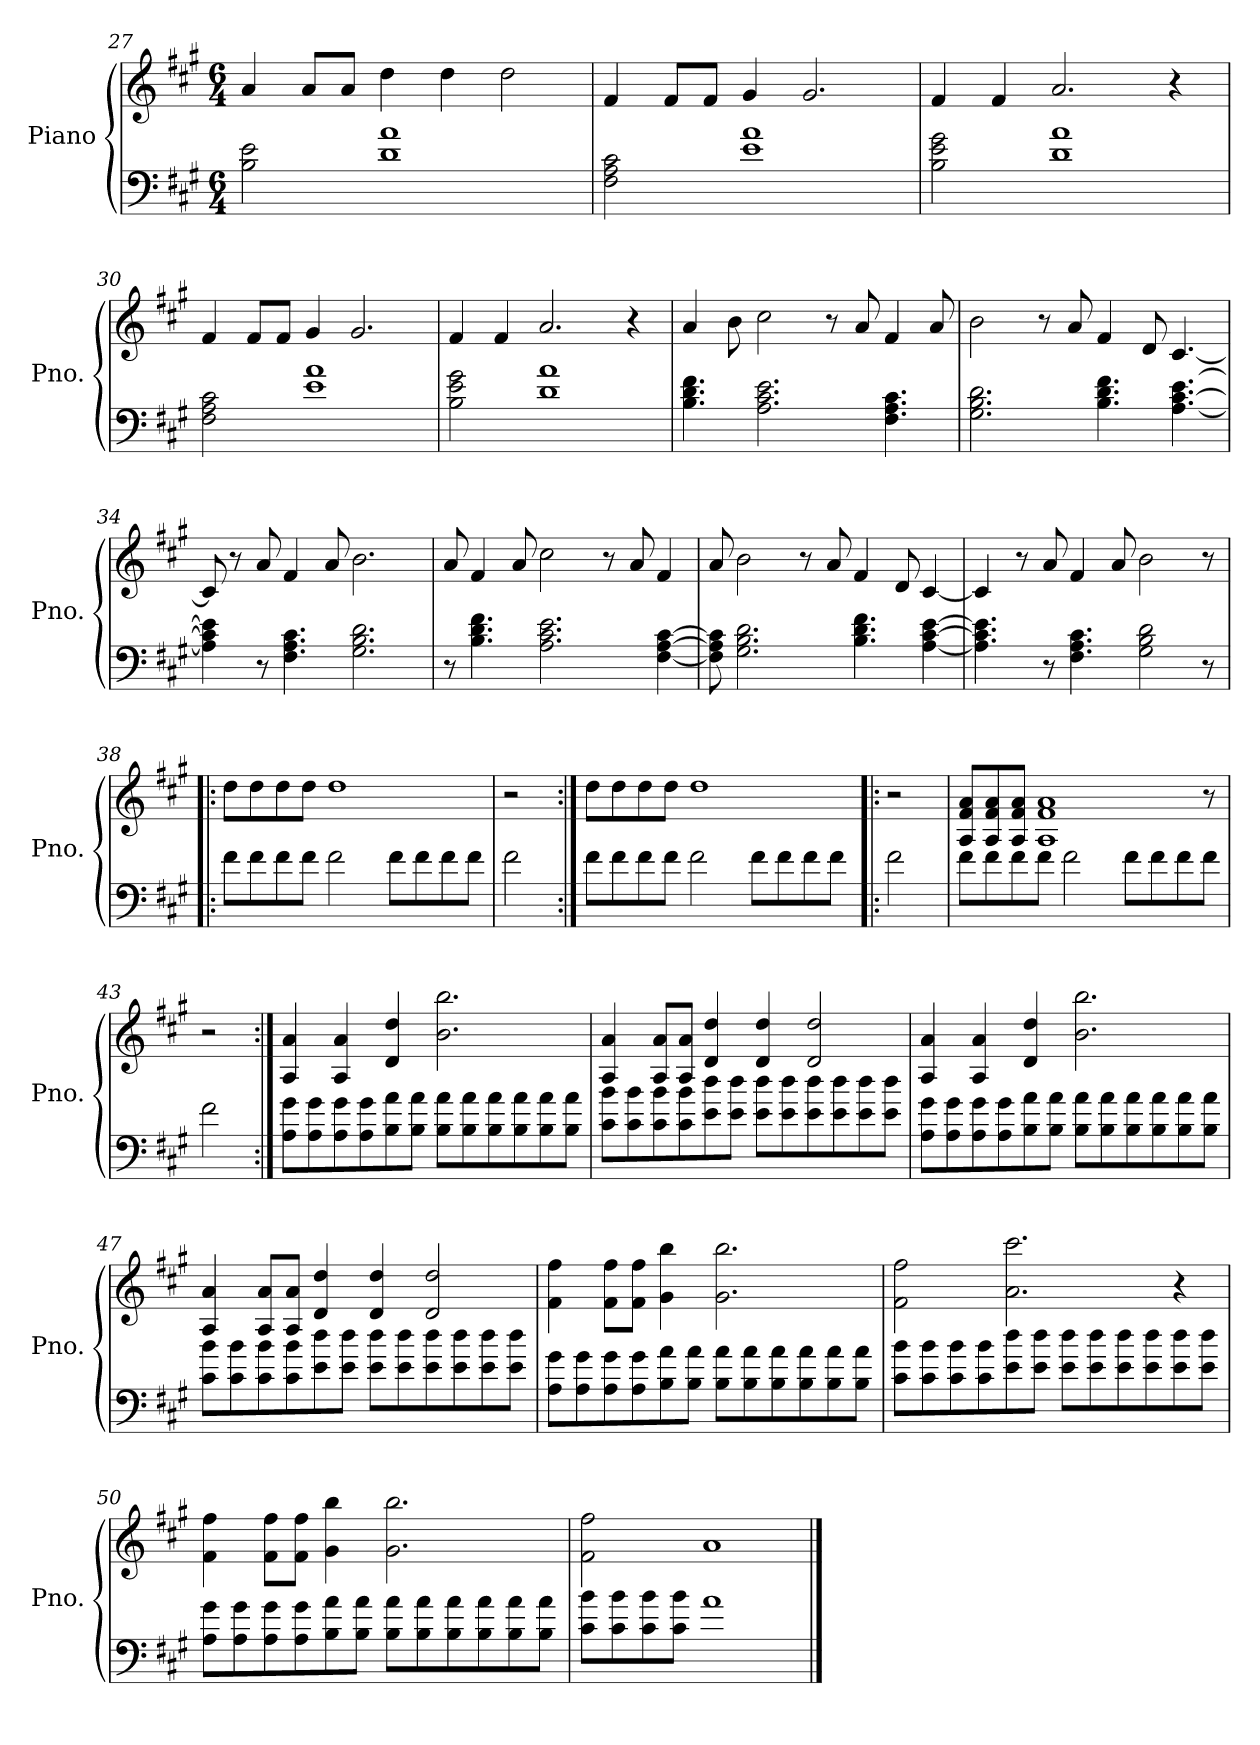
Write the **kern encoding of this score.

**kern	**kern
*part1	*part1
*staff2	*staff1
*I"Piano	*
*I'Pno.	*
*clefF4	*clefG2
*k[f#c#g#]	*k[f#c#g#]
*M6/4	*M6/4
=27	=27
2B\ 2e\	4a/
.	8a/L
.	8a/J
1d 1a	4dd\
.	4dd\
.	2dd\
=28	=28
2F#\ 2A\ 2c#\	4f#/
.	8f#/L
.	8f#/J
1e 1a	4g#/
.	2.g#/
=29	=29
2B\ 2e\ 2g#\	4f#/
.	4f#/
1d 1a	2.a/
.	4r
=30	=30
2F#\ 2A\ 2c#\	4f#/
.	8f#/L
.	8f#/J
1e 1a	4g#/
.	2.g#/
=31	=31
2B\ 2e\ 2g#\	4f#/
.	4f#/
1d 1a	2.a/
.	4r
=32	=32
*	*MM90
4.B\ 4.d\ 4.f#\	4a/
.	8b\
2.A\ 2.c#\ 2.e\	2cc#\
.	8r
.	8a/
4.F#\ 4.A\ 4.c#\	4f#/
.	8a/
!!LO:PB:g=z
=33	=33
2.G#\ 2.B\ 2.d\	2b\
.	8r
.	8a/
4.B\ 4.d\ 4.f#\	4f#/
.	8d/
[4.A\ [4.c#\ [4.e\	[4.c#/
=34	=34
4A\] 4c#\] 4e\]	8c#/]
.	8r
8r	8a/
4.F#\ 4.A\ 4.c#\	4f#/
.	8a/
2.G#\ 2.B\ 2.d\	2.b\
=35	=35
8r	8a/
4.B\ 4.d\ 4.f#\	4f#/
.	8a/
2.A\ 2.c#\ 2.e\	2cc#\
.	8r
.	8a/
[4F#\ [4A\ [4c#\	4f#/
=36	=36
8F#\] 8A\] 8c#\]	8a/
2.G#\ 2.B\ 2.d\	2b\
.	8r
.	8a/
4.B\ 4.d\ 4.f#\	4f#/
.	8d/
[4A\ [4c#\ [4e\	[4c#/
=37	=37
4.A\] 4.c#\] 4.e\]	4c#/]
.	8r
8r	8a/
4.F#\ 4.A\ 4.c#\	4f#/
.	8a/
2G#\ 2B\ 2d\	2b\
8r	8r
!!LO:LB:g=z
=38!|:	=38!|:
8f#\L	8dd\L
8f#\	8dd\
8f#\	8dd\
8f#\J	8dd\J
2f#\	1dd
8f#\L	.
8f#\	.
8f#\	.
8f#\J	.
=39	=39
2f#\	2r
=40:|!	=40:|!
8f#\L	8dd\L
8f#\	8dd\
8f#\	8dd\
8f#\J	8dd\J
2f#\	1dd
8f#\L	.
8f#\	.
8f#\	.
8f#\J	.
=41!|:	=41!|:
2f#\	2r
!!LO:LB:g=z
=42	=42
8f#\L	8A/ 8f#/ 8a/L
8f#\	8A/ 8f#/ 8a/
8f#\	8A/ 8f#/ 8a/J
8f#\J	1A 1f# 1a
2f#\	.
8f#\L	.
8f#\	.
8f#\	.
8f#\J	8r
=43	=43
2f#\	2r
=44:|!	=44:|!
*	*MM125
8A\ 8g#\L	4A/ 4a/
8A\ 8g#\	.
8A\ 8g#\	4A/ 4a/
8A\ 8g#\	.
8B\ 8a\	4d/ 4dd/
8B\ 8a\J	.
8B\ 8a\L	2.b\ 2.bb\
8B\ 8a\	.
8B\ 8a\	.
8B\ 8a\	.
8B\ 8a\	.
8B\ 8a\J	.
!!LO:LB:g=z
=45	=45
8c#\ 8b\L	4A/ 4a/
8c#\ 8b\	.
8c#\ 8b\	8A/ 8a/L
8c#\ 8b\	8A/ 8a/J
8e\ 8dd\	4d/ 4dd/
8e\ 8dd\J	.
8e\ 8dd\L	4d/ 4dd/
8e\ 8dd\	.
8e\ 8dd\	2d/ 2dd/
8e\ 8dd\	.
8e\ 8dd\	.
8e\ 8dd\J	.
=46	=46
8A\ 8g#\L	4A/ 4a/
8A\ 8g#\	.
8A\ 8g#\	4A/ 4a/
8A\ 8g#\	.
8B\ 8a\	4d/ 4dd/
8B\ 8a\J	.
8B\ 8a\L	2.b\ 2.bb\
8B\ 8a\	.
8B\ 8a\	.
8B\ 8a\	.
8B\ 8a\	.
8B\ 8a\J	.
!!LO:LB:g=z
=47	=47
8c#\ 8b\L	4A/ 4a/
8c#\ 8b\	.
8c#\ 8b\	8A/ 8a/L
8c#\ 8b\	8A/ 8a/J
8e\ 8dd\	4d/ 4dd/
8e\ 8dd\J	.
8e\ 8dd\L	4d/ 4dd/
8e\ 8dd\	.
8e\ 8dd\	2d/ 2dd/
8e\ 8dd\	.
8e\ 8dd\	.
8e\ 8dd\J	.
=48	=48
8A\ 8g#\L	4f#\ 4ff#\
8A\ 8g#\	.
8A\ 8g#\	8f#\ 8ff#\L
8A\ 8g#\	8f#\ 8ff#\J
8B\ 8a\	4g#\ 4bb\
8B\ 8a\J	.
8B\ 8a\L	2.g#\ 2.bb\
8B\ 8a\	.
8B\ 8a\	.
8B\ 8a\	.
8B\ 8a\	.
8B\ 8a\J	.
!!LO:PB:g=z
=49	=49
8c#\ 8b\L	2f#\ 2ff#\
8c#\ 8b\	.
8c#\ 8b\	.
8c#\ 8b\	.
8e\ 8dd\	2.a\ 2.ccc#\
8e\ 8dd\J	.
8e\ 8dd\L	.
8e\ 8dd\	.
8e\ 8dd\	.
8e\ 8dd\	.
8e\ 8dd\	4r
8e\ 8dd\J	.
=50	=50
8A\ 8g#\L	4f#\ 4ff#\
8A\ 8g#\	.
8A\ 8g#\	8f#\ 8ff#\L
8A\ 8g#\	8f#\ 8ff#\J
8B\ 8a\	4g#\ 4bb\
8B\ 8a\J	.
8B\ 8a\L	2.g#\ 2.bb\
8B\ 8a\	.
8B\ 8a\	.
8B\ 8a\	.
8B\ 8a\	.
8B\ 8a\J	.
=51	=51
8c#\ 8b\L	2f#\ 2ff#\
8c#\ 8b\	.
8c#\ 8b\	.
8c#\ 8b\J	.
1a	1a
==	==
*-	*-
